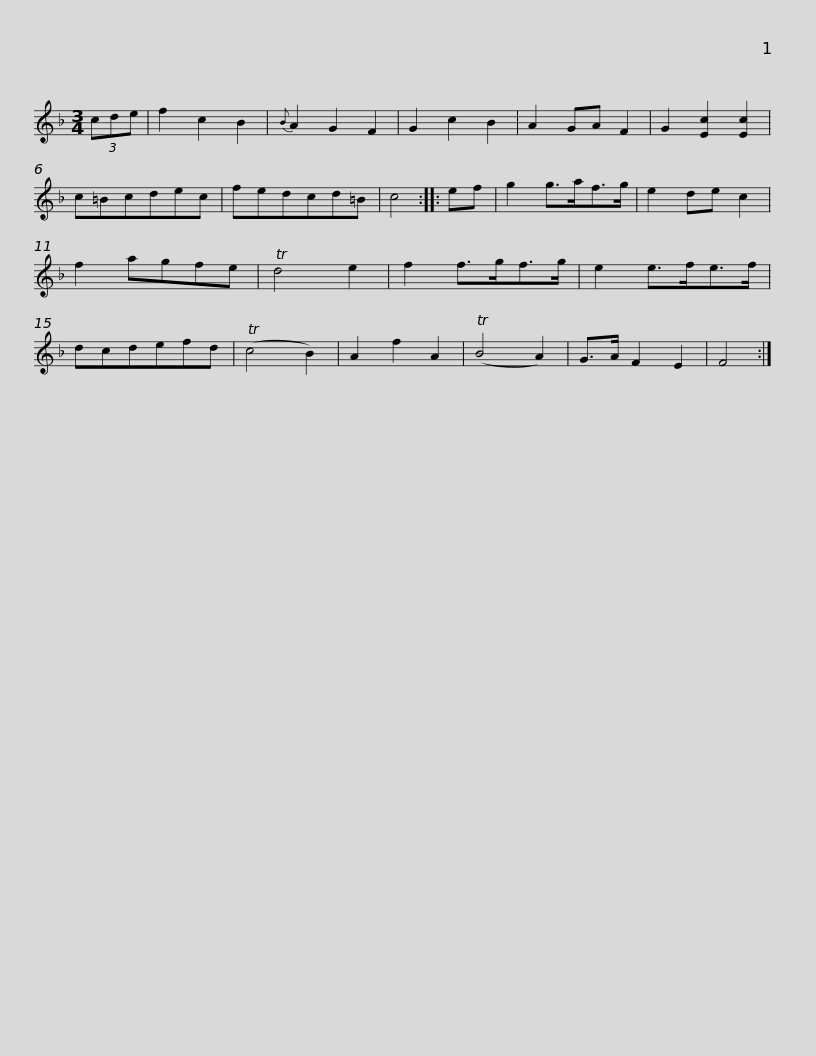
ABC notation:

X:1
L:1/8
M:3/4
I:linebreak $
K:F
V:1 treble
V:1
 (3cde | f2 c2 B2 |{B} A2 G2 F2 | G2 c2 B2 | A2 GA F2 | %5
 G2 [Ec]2 [Ec]2 | c=Bcdec | fedcd=B | c4 :: ef |$ %10
 g2 g>af>g | e2 de c2 | f2 agfe | Td4 e2 | f2 f>gf>g | %15
 e2 e>fe>f | dcdefd | (Tc4 B2) | A2 f2 A2 | (TB4 A2) |$ %20
 G>A F2 E2 | F4 :| %22
